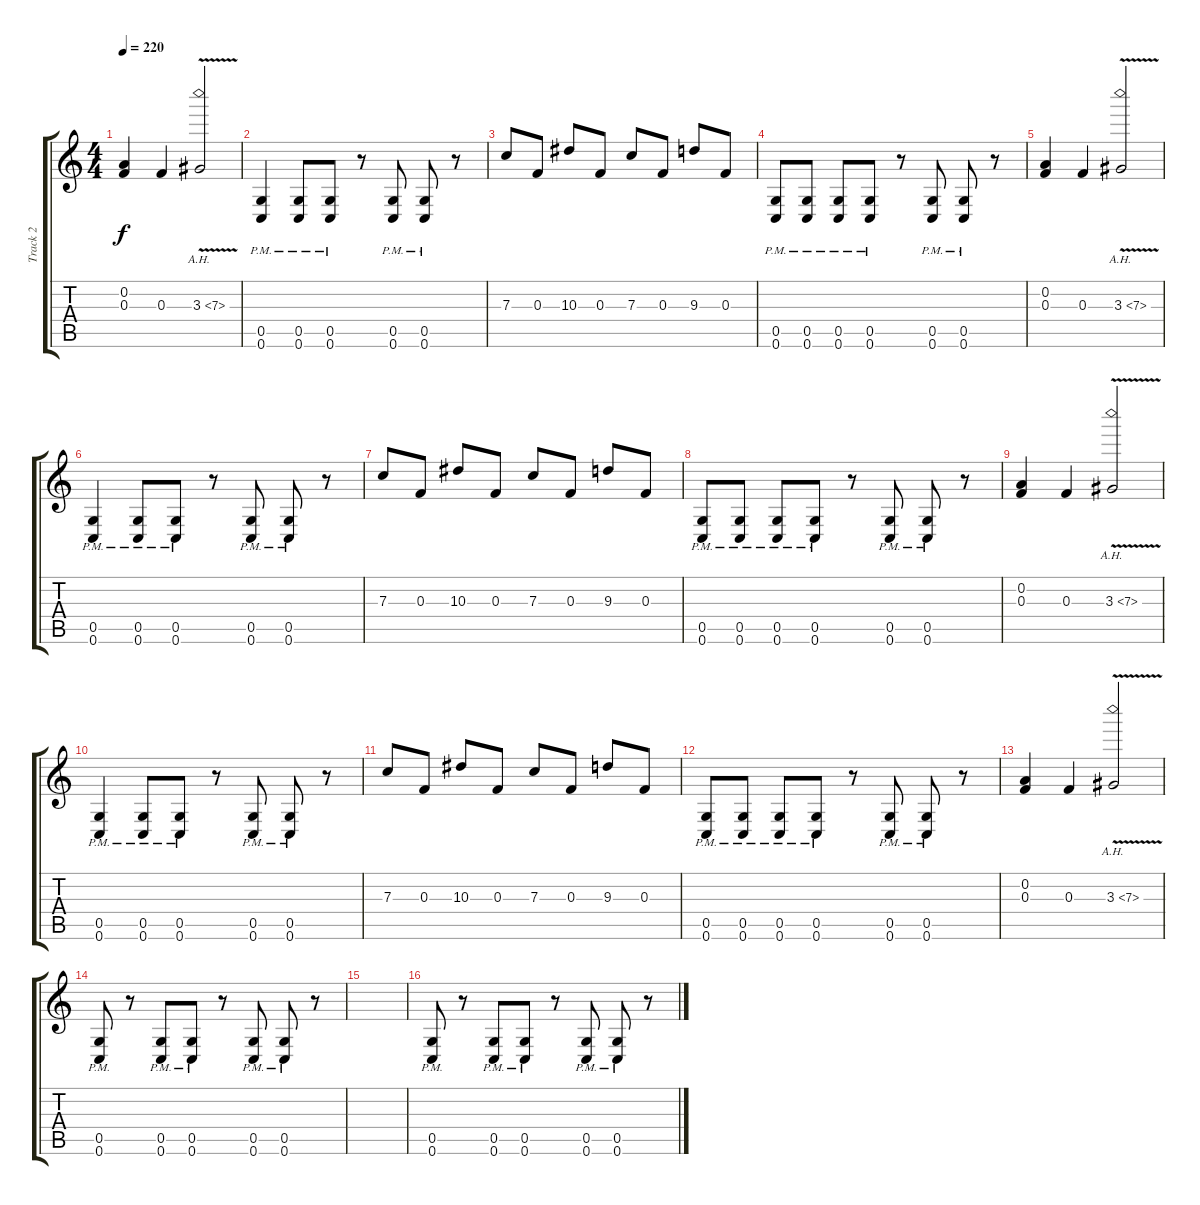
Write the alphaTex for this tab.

\track ("Track 2" "Track 2") {instrument distortionguitar}
\staff {score tabs}
\tuning (D4 A3 F3 C3 G2 C2) {hide}
\ts (4 4)
\tempo 220
\clef g2
\ks c
(0.2 0.3).4{dy f} 0.3.4 3.3{ah 4 v}.2 |
(0.5{pm} 0.6{pm}).4 (0.5{pm} 0.6{pm}).8 (0.5{pm} 0.6{pm}).8 r.8 (0.5{pm} 0.6{pm}).8 (0.5{pm} 0.6{pm}).8 r.8 |
7.3.8 0.3.8 10.3.8 0.3.8 7.3.8 0.3.8 9.3.8 0.3.8 |
(0.5{pm} 0.6{pm}).8 (0.5{pm} 0.6{pm}).8 (0.5{pm} 0.6{pm}).8 (0.5{pm} 0.6{pm}).8 r.8 (0.5{pm} 0.6{pm}).8 (0.5{pm} 0.6{pm}).8 r.8 |
(0.2 0.3).4 0.3.4 3.3{ah 4 v}.2 |
(0.5{pm} 0.6{pm}).4 (0.5{pm} 0.6{pm}).8 (0.5{pm} 0.6{pm}).8 r.8 (0.5{pm} 0.6{pm}).8 (0.5{pm} 0.6{pm}).8 r.8 |
7.3.8 0.3.8 10.3.8 0.3.8 7.3.8 0.3.8 9.3.8 0.3.8 |
(0.5{pm} 0.6{pm}).8 (0.5{pm} 0.6{pm}).8 (0.5{pm} 0.6{pm}).8 (0.5{pm} 0.6{pm}).8 r.8 (0.5{pm} 0.6{pm}).8 (0.5{pm} 0.6{pm}).8 r.8 |
(0.2 0.3).4 0.3.4 3.3{ah 4 v}.2 |
(0.5{pm} 0.6{pm}).4 (0.5{pm} 0.6{pm}).8 (0.5{pm} 0.6{pm}).8 r.8 (0.5{pm} 0.6{pm}).8 (0.5{pm} 0.6{pm}).8 r.8 |
7.3.8 0.3.8 10.3.8 0.3.8 7.3.8 0.3.8 9.3.8 0.3.8 |
(0.5{pm} 0.6{pm}).8 (0.5{pm} 0.6{pm}).8 (0.5{pm} 0.6{pm}).8 (0.5{pm} 0.6{pm}).8 r.8 (0.5{pm} 0.6{pm}).8 (0.5{pm} 0.6{pm}).8 r.8 |
(0.2 0.3).4 0.3.4 3.3{ah 4 v}.2 |
(0.5{pm} 0.6{pm}).8 r.8 (0.5{pm} 0.6{pm}).8 (0.5{pm} 0.6{pm}).8 r.8 (0.5{pm} 0.6{pm}).8 (0.5{pm} 0.6{pm}).8 r.8 |
|
(0.5{pm} 0.6{pm}).8 r.8 (0.5{pm} 0.6{pm}).8 (0.5{pm} 0.6{pm}).8 r.8 (0.5{pm} 0.6{pm}).8 (0.5{pm} 0.6{pm}).8 r.8
